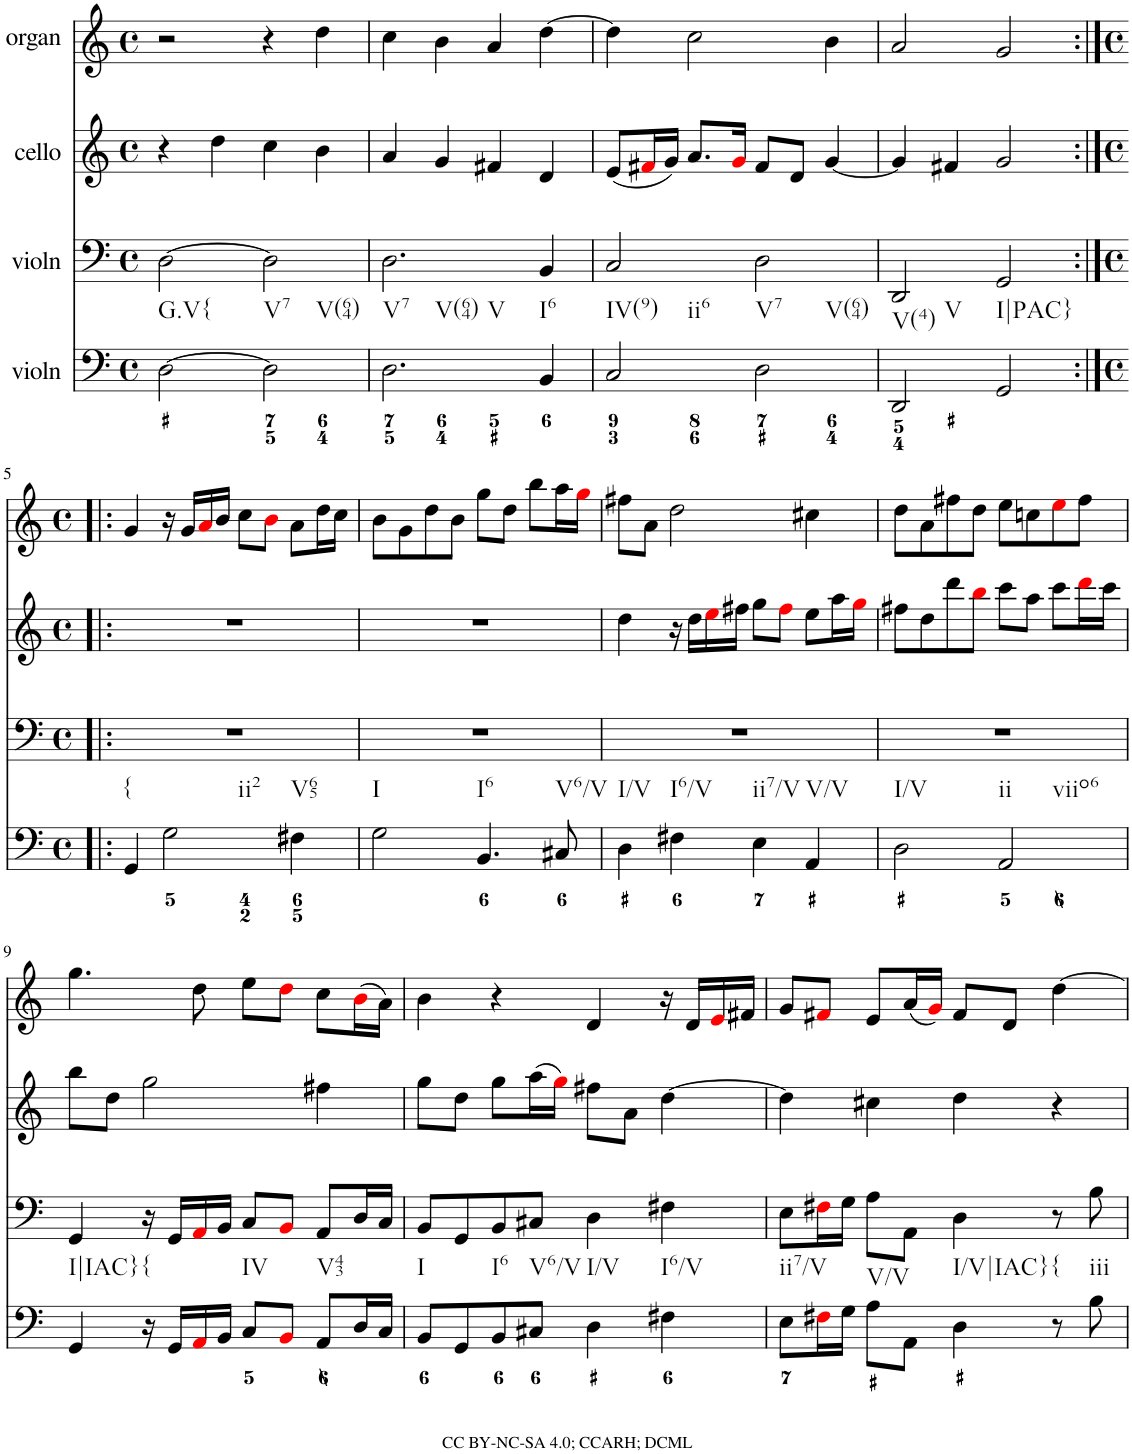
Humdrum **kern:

**kern	**kern	**kern	**kern
*part4	*part3	*part2	*part1
*staff4	*staff3	*staff2	*staff1
*I"violn	*I"violn	*I"cello	*I"organ
*clefF4	*clefF4	*clefG2	*clefG2
*k[]	*k[]	*k[]	*k[]
*M4/4	*M4/4	*M4/4	*M4/4
*met(c)	*met(c)	*met(c)	*met(c)
=1	=1	=1	=1
!	!LO:TX:b:t=G.V{	!	!
[2D\	[2D\	4r	2r
.	.	4dd\	.
!	!LO:TX:b:t=V7	!	!
!	!LO:TX:b:t=V(64)	!	!
2D\]	2D\]	4cc\	4r
.	.	4b\	4dd\
=2	=2	=2	=2
!	!LO:TX:b:t=V7	!	!
!	!LO:TX:b:t=V(64)	!	!
!	!LO:TX:b:t=V	!	!
2.D\	2.D\	4a/	4cc\
.	.	4g/	4b\
.	.	4f#X/	4a/
!	!LO:TX:b:t=I6	!	!
4BB/	4BB/	4d/	[4dd\
=3	=3	=3	=3
!	!LO:TX:b:t=IV(9)	!	!
!	!LO:TX:b:t=ii6	!	!
2C/	2C/	(8e/L	4dd\]
.	.	16f#Xi/L	.
.	.	16g/JJ)	.
.	.	8.a/L	2cc\
.	.	16gi/Jk	.
!	!LO:TX:b:t=V7	!	!
!	!LO:TX:b:t=V(64)	!	!
2D\	2D\	8f#/L	.
.	.	8d/J	.
.	.	[4g/	4b\
=4	=4	=4	=4
!	!LO:TX:b:t=V(4)	!	!
!	!LO:TX:b:t=V	!	!
2DD/	2DD/	4g/]	2a/
.	.	4f#X/	.
!	!LO:TX:b:t=I|PAC}	!	!
2GG/	2GG/	2g/	2g/
!!LO:LB:g=z
=5:|!|:	=5:|!|:	=5:|!|:	=5:|!|:
*M4/4	*M4/4	*M4/4	*M4/4
*met(c)	*met(c)	*met(c)	*met(c)
!	!LO:TX:b:t={	!	!
!	!LO:TX:b:t=ii2	!	!
!	!LO:TX:b:t=V65	!	!
4GG/	1r	1r	4g/
2G\	.	.	16r
.	.	.	16g/LL
.	.	.	16ai/
.	.	.	16b/JJ
.	.	.	8cc\L
.	.	.	8bi\J
4F#X\	.	.	8a\L
.	.	.	16dd\L
.	.	.	16cc\JJ
=6	=6	=6	=6
!	!LO:TX:b:t=I	!	!
!	!LO:TX:b:t=I6	!	!
!	!LO:TX:b:t=V6/V	!	!
2G\	1r	1r	8b\L
.	.	.	8g\
.	.	.	8dd\
.	.	.	8b\J
4.BB/	.	.	8gg\L
.	.	.	8dd\J
.	.	.	8bb\L
8C#X/	.	.	16aa\L
.	.	.	16ggi\JJ
=7	=7	=7	=7
!	!LO:TX:b:t=I/V	!	!
!	!LO:TX:b:t=I6/V	!	!
!	!LO:TX:b:t=ii7/V	!	!
!	!LO:TX:b:t=V/V	!	!
4D\	1r	4dd\	8ff#X\L
.	.	.	8a\J
4F#X\	.	16r	2dd\
.	.	16dd\LL	.
.	.	16eei\	.
.	.	16ff#X\JJ	.
4E\	.	8gg\L	.
.	.	8ff#i\J	.
4AA/	.	8ee\L	4cc#X\
.	.	16aa\L	.
.	.	16ggi\JJ	.
=8	=8	=8	=8
!	!LO:TX:b:t=I/V	!	!
!	!LO:TX:b:t=ii	!	!
!	!LO:TX:b:t=viio6	!	!
2D\	1r	8ff#X\L	8dd\L
.	.	8dd\	8a\
.	.	8ddd\	8ff#X\
.	.	8bbi\J	8dd\J
2AA/	.	8ccc\L	8ee\L
.	.	8aa\J	8ccn\
.	.	8ccc\L	8eei\
.	.	16dddi\L	8ff#\J
.	.	16ccc\JJ	.
!!LO:LB:g=z
=9	=9	=9	=9
!	!LO:TX:b:t=I|IAC}{	!	!
4GG/	4GG/	8bb\L	4.gg\
.	.	8dd\J	.
16r	16r	2gg\	.
16GG/LL	16GG/LL	.	.
16AAi/	16AAi/	.	8dd\
16BB/JJ	16BB/JJ	.	.
!	!LO:TX:b:t=IV	!	!
8C/L	8C/L	.	8ee\L
8BBi/J	8BBi/J	.	8ddi\J
!	!LO:TX:b:t=V43	!	!
8AA/L	8AA/L	4ff#X\	8cc\L
16D/L	16D/L	.	(16bi\L
16C/JJ	16C/JJ	.	16a\JJ)
=10	=10	=10	=10
!	!LO:TX:b:t=I	!	!
8BB/L	8BB/L	8gg\L	4b\
8GG/	8GG/	8dd\J	.
!	!LO:TX:b:t=I6	!	!
8BB/	8BB/	8gg\L	4r
!	!LO:TX:b:t=V6/V	!	!
8C#X/J	8C#X/J	(16aa\L	.
.	.	16ggi\JJ)	.
!	!LO:TX:b:t=I/V	!	!
4D\	4D\	8ff#X\L	4d/
.	.	8a\J	.
!	!LO:TX:b:t=I6/V	!	!
4F#X\	4F#X\	[4dd\	16r
.	.	.	16d/LL
.	.	.	16ei/
.	.	.	16f#X/JJ
=11	=11	=11	=11
!	!LO:TX:b:t=ii7/V	!	!
8E\L	8E\L	4dd\]	8g/L
16F#Xi\L	16F#Xi\L	.	8f#Xi/J
16G\JJ	16G\JJ	.	.
!	!LO:TX:b:t=V/V	!	!
8A\L	8A\L	4cc#X\	8e/L
8AA\J	8AA\J	.	(16a/L
.	.	.	16gi/JJ)
!	!LO:TX:b:t=I/V|IAC}	!	!
4D\	4D\	4dd\	8f#/L
.	.	.	8d/J
!	!LO:TX:b:t={	!	!
8r	8r	4r	[4dd\
!	!LO:TX:b:t=iii	!	!
8B\	8B\	.	.
=	=	=	=
*-	*-	*-	*-
